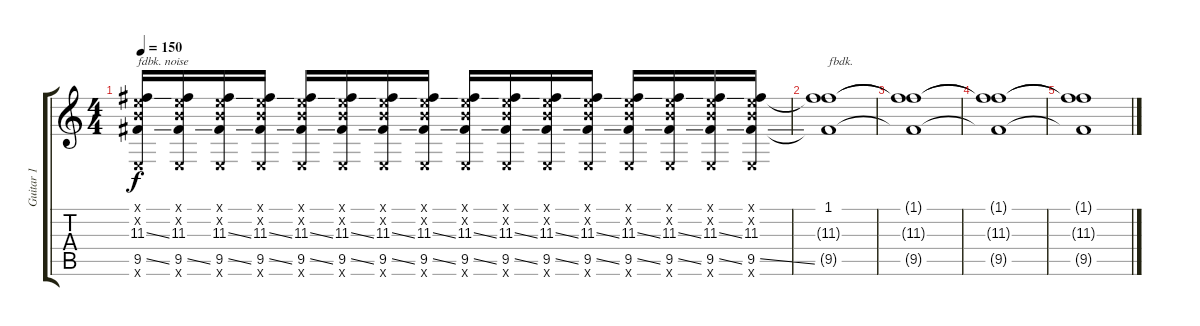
\track ("Guitar 1" "Guitar 1") {instrument distortionguitar}
\staff {score tabs}
\tuning (E4 B3 G3 D3 A2 E2) {hide}
\ts (4 4)
\tempo 150
\clef g2
\ks c
(0.1{x} 0.2{x} 11.3{ss} 9.5{ss} 0.6{x}).16{txt "fdbk. noise" dy f} (0.1{x} 0.2{x} 11.3 9.5{ss} 0.6{x}).16 (0.1{x} 0.2{x} 11.3{ss} 9.5{ss} 0.6{x}).16 (0.1{x} 0.2{x} 11.3{ss} 9.5{ss} 0.6{x}).16 (0.1{x} 0.2{x} 11.3{ss} 9.5{ss} 0.6{x}).16 (0.1{x} 0.2{x} 11.3{ss} 9.5{ss} 0.6{x}).16 (0.1{x} 0.2{x} 11.3{ss} 9.5{ss} 0.6{x}).16 (0.1{x} 0.2{x} 11.3{ss} 9.5{ss} 0.6{x}).16 (0.1{x} 0.2{x} 11.3{ss} 9.5{ss} 0.6{x}).16 (0.1{x} 0.2{x} 11.3{ss} 9.5{ss} 0.6{x}).16 (0.1{x} 0.2{x} 11.3{ss} 9.5{ss} 0.6{x}).16 (0.1{x} 0.2{x} 11.3{ss} 9.5{ss} 0.6{x}).16 (0.1{x} 0.2{x} 11.3{ss} 9.5{ss} 0.6{x}).16 (0.1{x} 0.2{x} 11.3{ss} 9.5{ss} 0.6{x}).16 (0.1{x} 0.2{x} 11.3{ss} 9.5{ss} 0.6{x}).16 (0.1{x} 0.2{x} 11.3 9.5{ss} 0.6{x}).16 |
(1.1 11.3{t} 9.5{t}).1{txt "fbdk." instrument guitarharmonics} |
(1.1{t} 11.3{t} 9.5{t}).1 |
(1.1{t} 11.3{t} 9.5{t}).1 |
(1.1{t} 11.3{t} 9.5{t}).1
